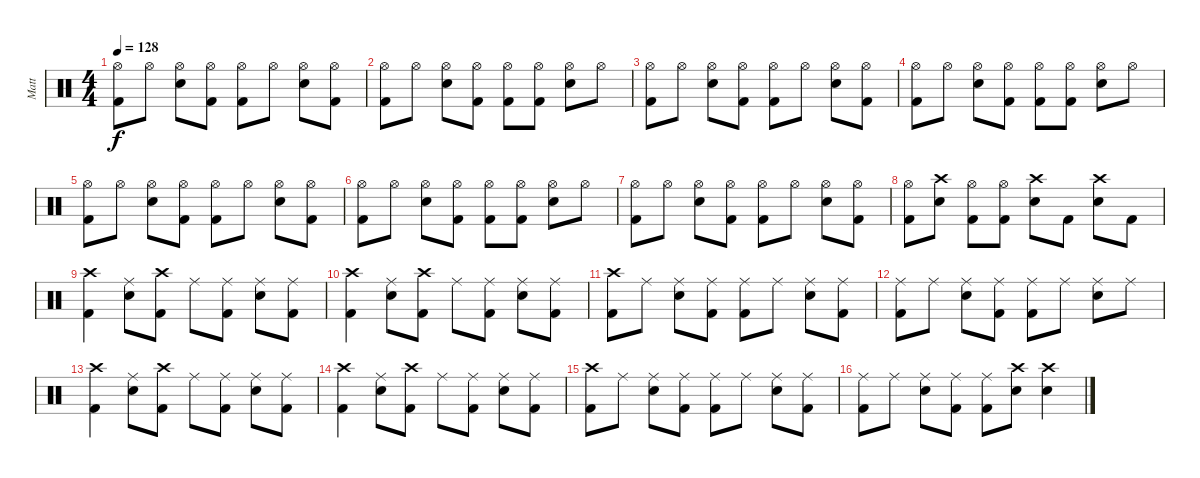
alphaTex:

\track ("Matt" "Matt") {instrument percussion}
\staff {score}
\articulation defaults
\ts (4 4)
\tempo 128
\clef neutral
\ks c
("Hi-Hat (open)" "Kick (hit) 2").8{dy f} "Hi-Hat (open)".8 ("Hi-Hat (open)" "Electric Snare (hit)").8 ("Hi-Hat (open)" "Kick (hit) 2").8 ("Hi-Hat (open)" "Kick (hit) 2").8 "Hi-Hat (open)".8 ("Hi-Hat (open)" "Electric Snare (hit)").8 ("Hi-Hat (open)" "Kick (hit) 2").8 |
("Hi-Hat (open)" "Kick (hit) 2").8 "Hi-Hat (open)".8 ("Hi-Hat (open)" "Electric Snare (hit)").8 ("Hi-Hat (open)" "Kick (hit) 2").8 ("Hi-Hat (open)" "Kick (hit) 2").8 ("Hi-Hat (open)" "Kick (hit) 2").8 ("Hi-Hat (open)" "Electric Snare (hit)").8 "Hi-Hat (open)".8 |
("Hi-Hat (open)" "Kick (hit) 2").8 "Hi-Hat (open)".8 ("Hi-Hat (open)" "Electric Snare (hit)").8 ("Hi-Hat (open)" "Kick (hit) 2").8 ("Hi-Hat (open)" "Kick (hit) 2").8 "Hi-Hat (open)".8 ("Hi-Hat (open)" "Electric Snare (hit)").8 ("Hi-Hat (open)" "Kick (hit) 2").8 |
("Hi-Hat (open)" "Kick (hit) 2").8 "Hi-Hat (open)".8 ("Hi-Hat (open)" "Electric Snare (hit)").8 ("Hi-Hat (open)" "Kick (hit) 2").8 ("Hi-Hat (open)" "Kick (hit) 2").8 ("Hi-Hat (open)" "Kick (hit) 2").8 ("Hi-Hat (open)" "Electric Snare (hit)").8 "Hi-Hat (open)".8 |
("Hi-Hat (open)" "Kick (hit) 2").8 "Hi-Hat (open)".8 ("Hi-Hat (open)" "Electric Snare (hit)").8 ("Hi-Hat (open)" "Kick (hit) 2").8 ("Hi-Hat (open)" "Kick (hit) 2").8 "Hi-Hat (open)".8 ("Hi-Hat (open)" "Electric Snare (hit)").8 ("Hi-Hat (open)" "Kick (hit) 2").8 |
("Hi-Hat (open)" "Kick (hit) 2").8 "Hi-Hat (open)".8 ("Hi-Hat (open)" "Electric Snare (hit)").8 ("Hi-Hat (open)" "Kick (hit) 2").8 ("Hi-Hat (open)" "Kick (hit) 2").8 ("Hi-Hat (open)" "Kick (hit) 2").8 ("Hi-Hat (open)" "Electric Snare (hit)").8 "Hi-Hat (open)".8 |
("Hi-Hat (open)" "Kick (hit) 2").8 "Hi-Hat (open)".8 ("Hi-Hat (open)" "Electric Snare (hit)").8 ("Hi-Hat (open)" "Kick (hit) 2").8 ("Hi-Hat (open)" "Kick (hit) 2").8 "Hi-Hat (open)".8 ("Hi-Hat (open)" "Electric Snare (hit)").8 ("Hi-Hat (open)" "Kick (hit) 2").8 |
("Hi-Hat (open)" "Kick (hit) 2").8 ("Crash high (hit)" "Electric Snare (hit)").8 ("Hi-Hat (open)" "Kick (hit) 2").8 ("Hi-Hat (open)" "Kick (hit) 2").8 ("Crash high (hit)" "Electric Snare (hit)").8 "Kick (hit) 2".8 ("Crash high (hit)" "Electric Snare (hit)").8 "Kick (hit) 2".8 |
("Crash high (hit)" "Kick (hit) 2").4 ("Ride (middle)" "Electric Snare (hit)").8 ("Crash high (hit)" "Kick (hit) 2").8 "Ride (middle)".8 ("Ride (middle)" "Kick (hit) 2").8 ("Ride (middle)" "Electric Snare (hit)").8 ("Ride (middle)" "Kick (hit) 2").8 |
("Crash high (hit)" "Kick (hit) 2").4 ("Ride (middle)" "Electric Snare (hit)").8 ("Crash high (hit)" "Kick (hit) 2").8 "Ride (middle)".8 ("Ride (middle)" "Kick (hit) 2").8 ("Ride (middle)" "Electric Snare (hit)").8 ("Ride (middle)" "Kick (hit) 2").8 |
("Crash high (hit)" "Kick (hit) 2").8 "Ride (middle)".8 ("Ride (middle)" "Electric Snare (hit)").8 ("Ride (middle)" "Kick (hit) 2").8 ("Ride (middle)" "Kick (hit) 2").8 "Ride (middle)".8 ("Ride (middle)" "Electric Snare (hit)").8 ("Ride (middle)" "Kick (hit) 2").8 |
("Ride (middle)" "Kick (hit) 2").8 "Ride (middle)".8 ("Ride (middle)" "Electric Snare (hit)").8 ("Ride (middle)" "Kick (hit) 2").8 ("Ride (middle)" "Kick (hit) 2").8 "Ride (middle)".8 ("Ride (middle)" "Electric Snare (hit)").8 "Ride (middle)".8 |
("Crash high (hit)" "Kick (hit) 2").4 ("Ride (middle)" "Electric Snare (hit)").8 ("Crash high (hit)" "Kick (hit) 2").8 "Ride (middle)".8 ("Ride (middle)" "Kick (hit) 2").8 ("Ride (middle)" "Electric Snare (hit)").8 ("Ride (middle)" "Kick (hit) 2").8 |
("Crash high (hit)" "Kick (hit) 2").4 ("Ride (middle)" "Electric Snare (hit)").8 ("Crash high (hit)" "Kick (hit) 2").8 "Ride (middle)".8 ("Ride (middle)" "Kick (hit) 2").8 ("Ride (middle)" "Electric Snare (hit)").8 ("Ride (middle)" "Kick (hit) 2").8 |
("Crash high (hit)" "Kick (hit) 2").8 "Ride (middle)".8 ("Ride (middle)" "Electric Snare (hit)").8 ("Ride (middle)" "Kick (hit) 2").8 ("Ride (middle)" "Kick (hit) 2").8 "Ride (middle)".8 ("Ride (middle)" "Electric Snare (hit)").8 ("Ride (middle)" "Kick (hit) 2").8 |
("Ride (middle)" "Kick (hit) 2").8 "Ride (middle)".8 ("Ride (middle)" "Electric Snare (hit)").8 ("Ride (middle)" "Kick (hit) 2").8 ("Ride (middle)" "Kick (hit) 2").8 ("Crash high (hit)" "Electric Snare (hit)").8 ("Crash high (hit)" "Electric Snare (hit)").4
